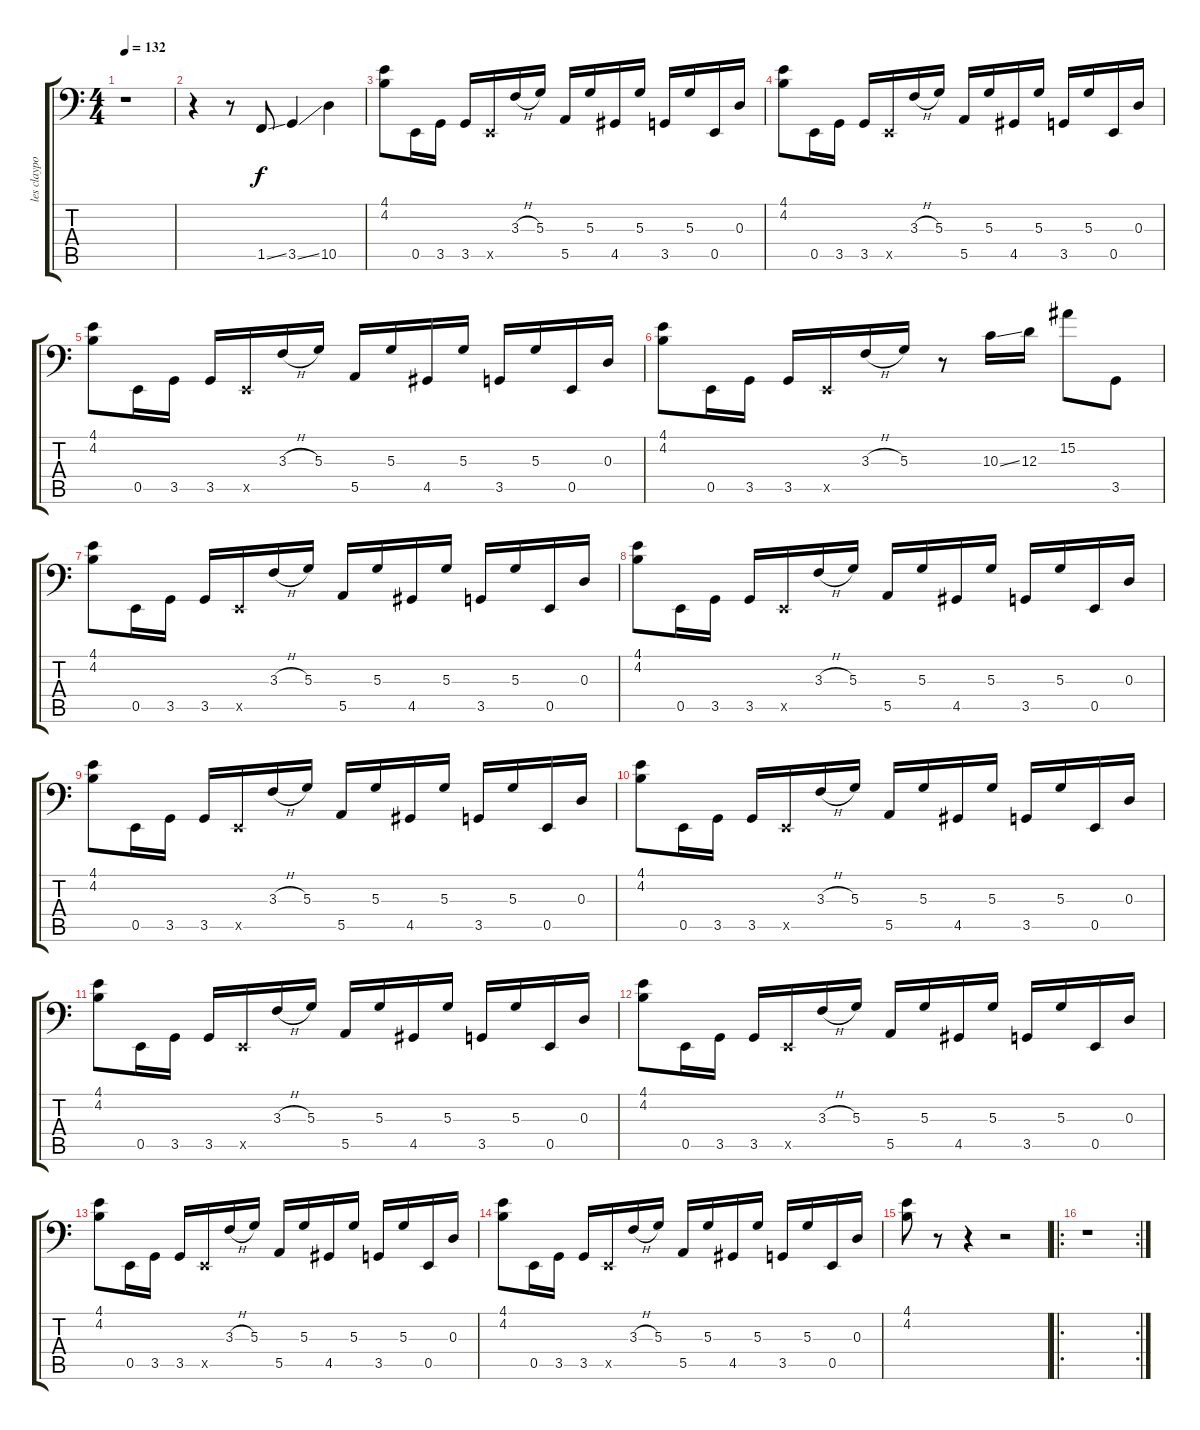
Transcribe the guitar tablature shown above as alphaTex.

\track ("les claypool" "les claypo") {instrument slapbass1}
\staff {score tabs}
\tuning (C3 G2 D2 A1 E1 B0) {hide}
\ts (4 4)
\tempo 132
\clef f4
\ks c
r.1{dy f instrument slapbass1} |
r.4 r.8 1.5{ss}.8 3.5{ss}.4 10.5.4 |
(4.1 4.2).8 0.5.16 3.5.16 3.5.16 0.5{x}.16 3.3{h}.16 5.3.16 5.5.16 5.3.16 4.5.16 5.3.16 3.5.16 5.3.16 0.5.16 0.3.16 |
(4.1 4.2).8 0.5.16 3.5.16 3.5.16 0.5{x}.16 3.3{h}.16 5.3.16 5.5.16 5.3.16 4.5.16 5.3.16 3.5.16 5.3.16 0.5.16 0.3.16 |
(4.1 4.2).8 0.5.16 3.5.16 3.5.16 0.5{x}.16 3.3{h}.16 5.3.16 5.5.16 5.3.16 4.5.16 5.3.16 3.5.16 5.3.16 0.5.16 0.3.16 |
(4.1 4.2).8 0.5.16 3.5.16 3.5.16 0.5{x}.16 3.3{h}.16 5.3.16 r.8 10.3{ss}.16 12.3.16 15.2.8 3.5.8 |
(4.1 4.2).8 0.5.16 3.5.16 3.5.16 0.5{x}.16 3.3{h}.16 5.3.16 5.5.16 5.3.16 4.5.16 5.3.16 3.5.16 5.3.16 0.5.16 0.3.16 |
(4.1 4.2).8 0.5.16 3.5.16 3.5.16 0.5{x}.16 3.3{h}.16 5.3.16 5.5.16 5.3.16 4.5.16 5.3.16 3.5.16 5.3.16 0.5.16 0.3.16 |
(4.1 4.2).8 0.5.16 3.5.16 3.5.16 0.5{x}.16 3.3{h}.16 5.3.16 5.5.16 5.3.16 4.5.16 5.3.16 3.5.16 5.3.16 0.5.16 0.3.16 |
(4.1 4.2).8 0.5.16 3.5.16 3.5.16 0.5{x}.16 3.3{h}.16 5.3.16 5.5.16 5.3.16 4.5.16 5.3.16 3.5.16 5.3.16 0.5.16 0.3.16 |
(4.1 4.2).8 0.5.16 3.5.16 3.5.16 0.5{x}.16 3.3{h}.16 5.3.16 5.5.16 5.3.16 4.5.16 5.3.16 3.5.16 5.3.16 0.5.16 0.3.16 |
(4.1 4.2).8 0.5.16 3.5.16 3.5.16 0.5{x}.16 3.3{h}.16 5.3.16 5.5.16 5.3.16 4.5.16 5.3.16 3.5.16 5.3.16 0.5.16 0.3.16 |
(4.1 4.2).8 0.5.16 3.5.16 3.5.16 0.5{x}.16 3.3{h}.16 5.3.16 5.5.16 5.3.16 4.5.16 5.3.16 3.5.16 5.3.16 0.5.16 0.3.16 |
(4.1 4.2).8 0.5.16 3.5.16 3.5.16 0.5{x}.16 3.3{h}.16 5.3.16 5.5.16 5.3.16 4.5.16 5.3.16 3.5.16 5.3.16 0.5.16 0.3.16 |
(4.1 4.2).8 r.8 r.4 r.2 |
\ro
\rc 2
r.1
